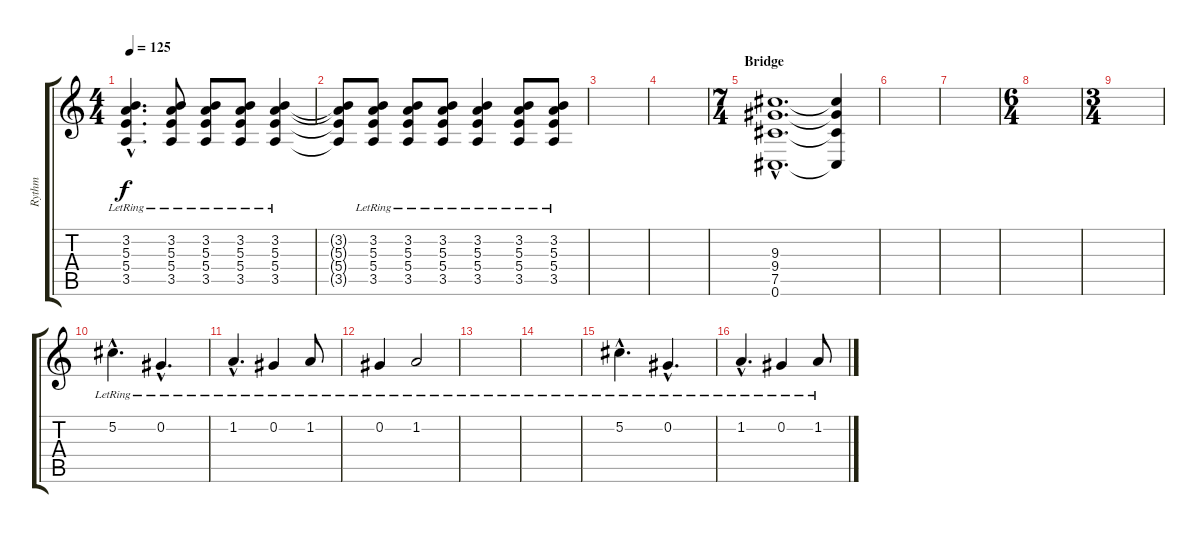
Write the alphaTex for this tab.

\track ("Rythm" "Rythm") {instrument electricguitarjazz}
\staff {score tabs}
\tuning (Db4 Ab3 E3 B2 Gb2 Db2) {hide}
\ts (4 4)
\tempo 125
\clef g2
\ks c
(3.2{hac lr} 5.3{hac lr} 5.4{hac lr} 3.5{hac lr}).4{d dy f} (3.2{lr} 5.3{lr} 5.4{lr} 3.5{lr}).8 (3.2{lr} 5.3{lr} 5.4{lr} 3.5{lr}).8 (3.2{lr} 5.3{lr} 5.4{lr} 3.5{lr}).8 (3.2{lr} 5.3{lr} 5.4{lr} 3.5{lr}).4 |
(3.2{t} 5.3{t} 5.4{t} 3.5{t}).8 (3.2{lr} 5.3{lr} 5.4{lr} 3.5{lr}).8 (3.2{lr} 5.3{lr} 5.4{lr} 3.5{lr}).8 (3.2{lr} 5.3{lr} 5.4{lr} 3.5{lr}).8 (3.2{lr} 5.3{lr} 5.4{lr} 3.5{lr}).4 (3.2{lr} 5.3{lr} 5.4{lr} 3.5{lr}).8 (3.2{lr} 5.3{lr} 5.4{lr} 3.5{lr}).8 |
|
|
\ts (7 4)
\section ("" "Bridge")
(9.3{hac} 9.4{hac} 7.5{hac} 0.6{hac}).1{d} (9.3{t} 9.4{t} 7.5{t} 0.6{t}).4 |
|
|
\ts (6 4)
|
\ts (3 4)
|
5.2{hac lr}.4{d} 0.2{hac lr}.4{d} |
1.2{hac lr}.4{d} 0.2{lr}.4 1.2{lr}.8 |
0.2{lr}.4 1.2{lr}.2 |
|
|
5.2{hac lr}.4{d} 0.2{hac lr}.4{d} |
1.2{hac lr}.4{d} 0.2{lr}.4 1.2{lr}.8
